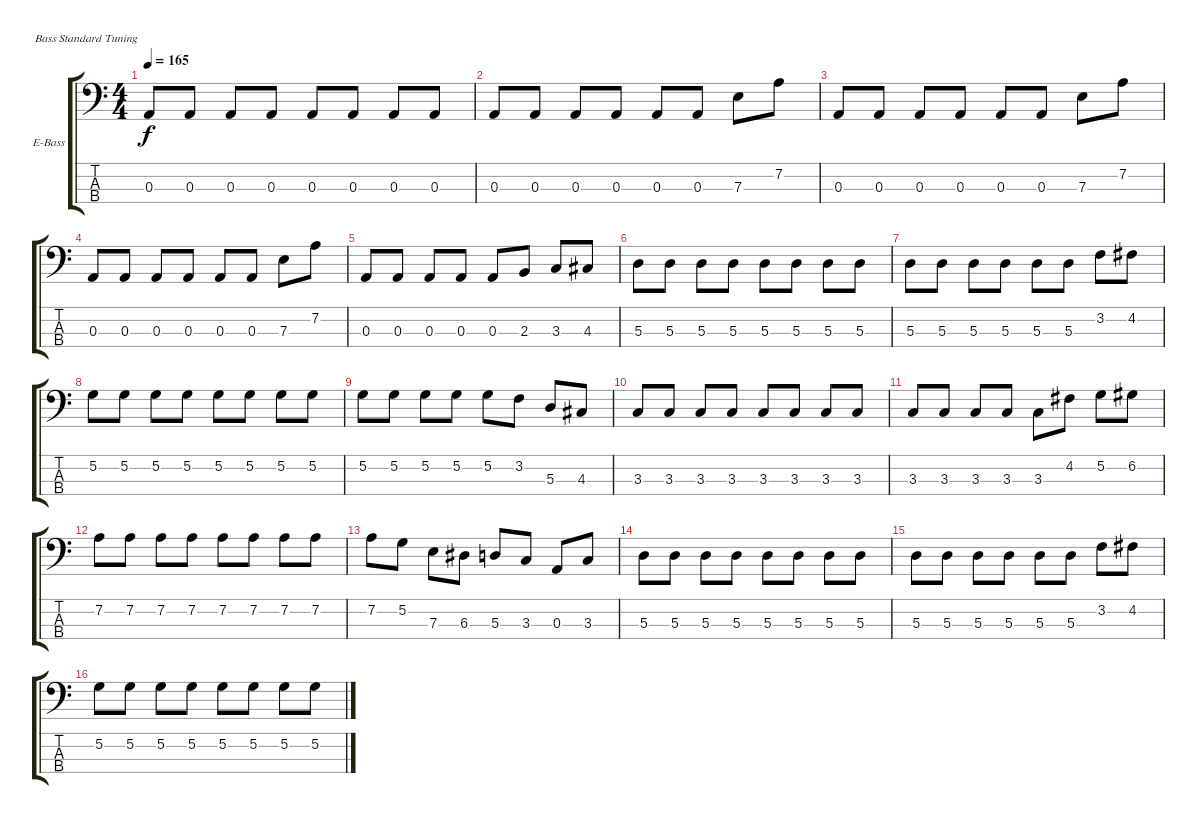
\bracketExtendMode groupsimilarinstruments
\firstSystemTrackNameOrientation horizontal
\otherSystemsTrackNameOrientation horizontal
\track ("Glenn Hughes" "E-Bass") {instrument electricbassfinger}
\staff {score tabs}
\tuning (G2 D2 A1 E1)
\ts (4 4)
\tempo 165
\clef f4
\ks c
0.3.8{dy f} 0.3.8 0.3.8 0.3.8 0.3.8 0.3.8 0.3.8 0.3.8 |
0.3.8 0.3.8 0.3.8 0.3.8 0.3.8 0.3.8 7.3.8 7.2.8 |
0.3.8 0.3.8 0.3.8 0.3.8 0.3.8 0.3.8 7.3.8 7.2.8 |
0.3.8 0.3.8 0.3.8 0.3.8 0.3.8 0.3.8 7.3.8 7.2.8 |
0.3.8 0.3.8 0.3.8 0.3.8 0.3.8 2.3.8 3.3.8 4.3.8 |
5.3.8 5.3.8 5.3.8 5.3.8 5.3.8 5.3.8 5.3.8 5.3.8 |
5.3.8 5.3.8 5.3.8 5.3.8 5.3.8 5.3.8 3.2.8 4.2.8 |
5.2.8 5.2.8 5.2.8 5.2.8 5.2.8 5.2.8 5.2.8 5.2.8 |
5.2.8 5.2.8 5.2.8 5.2.8 5.2.8 3.2.8 5.3.8 4.3.8 |
3.3.8 3.3.8 3.3.8 3.3.8 3.3.8 3.3.8 3.3.8 3.3.8 |
3.3.8 3.3.8 3.3.8 3.3.8 3.3.8 4.2.8 5.2.8 6.2.8 |
7.2.8 7.2.8 7.2.8 7.2.8 7.2.8 7.2.8 7.2.8 7.2.8 |
7.2.8 5.2.8 7.3.8 6.3.8 5.3.8 3.3.8 0.3.8 3.3.8 |
5.3.8 5.3.8 5.3.8 5.3.8 5.3.8 5.3.8 5.3.8 5.3.8 |
5.3.8 5.3.8 5.3.8 5.3.8 5.3.8 5.3.8 3.2.8 4.2.8 |
5.2.8 5.2.8 5.2.8 5.2.8 5.2.8 5.2.8 5.2.8 5.2.8
